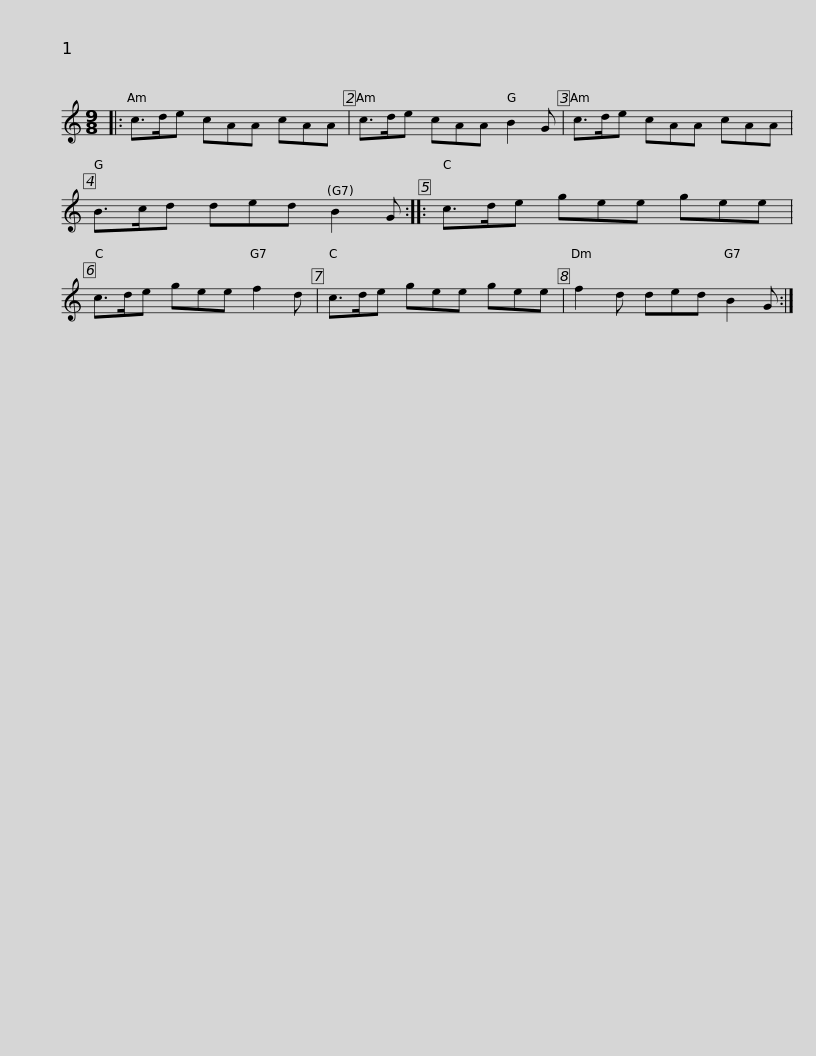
X:1
L:1/8
M:9/8
I:linebreak $
K:C
V:1 treble
V:1
|: c>de cAA cAA | c>de cAA B2 G | c>de cAA cAA | B>cd ded B2 G ::$ c>de gee gee | %5
 c>de gee f2 d | c>de gee gee | f2 d ded B2 G :| %8
